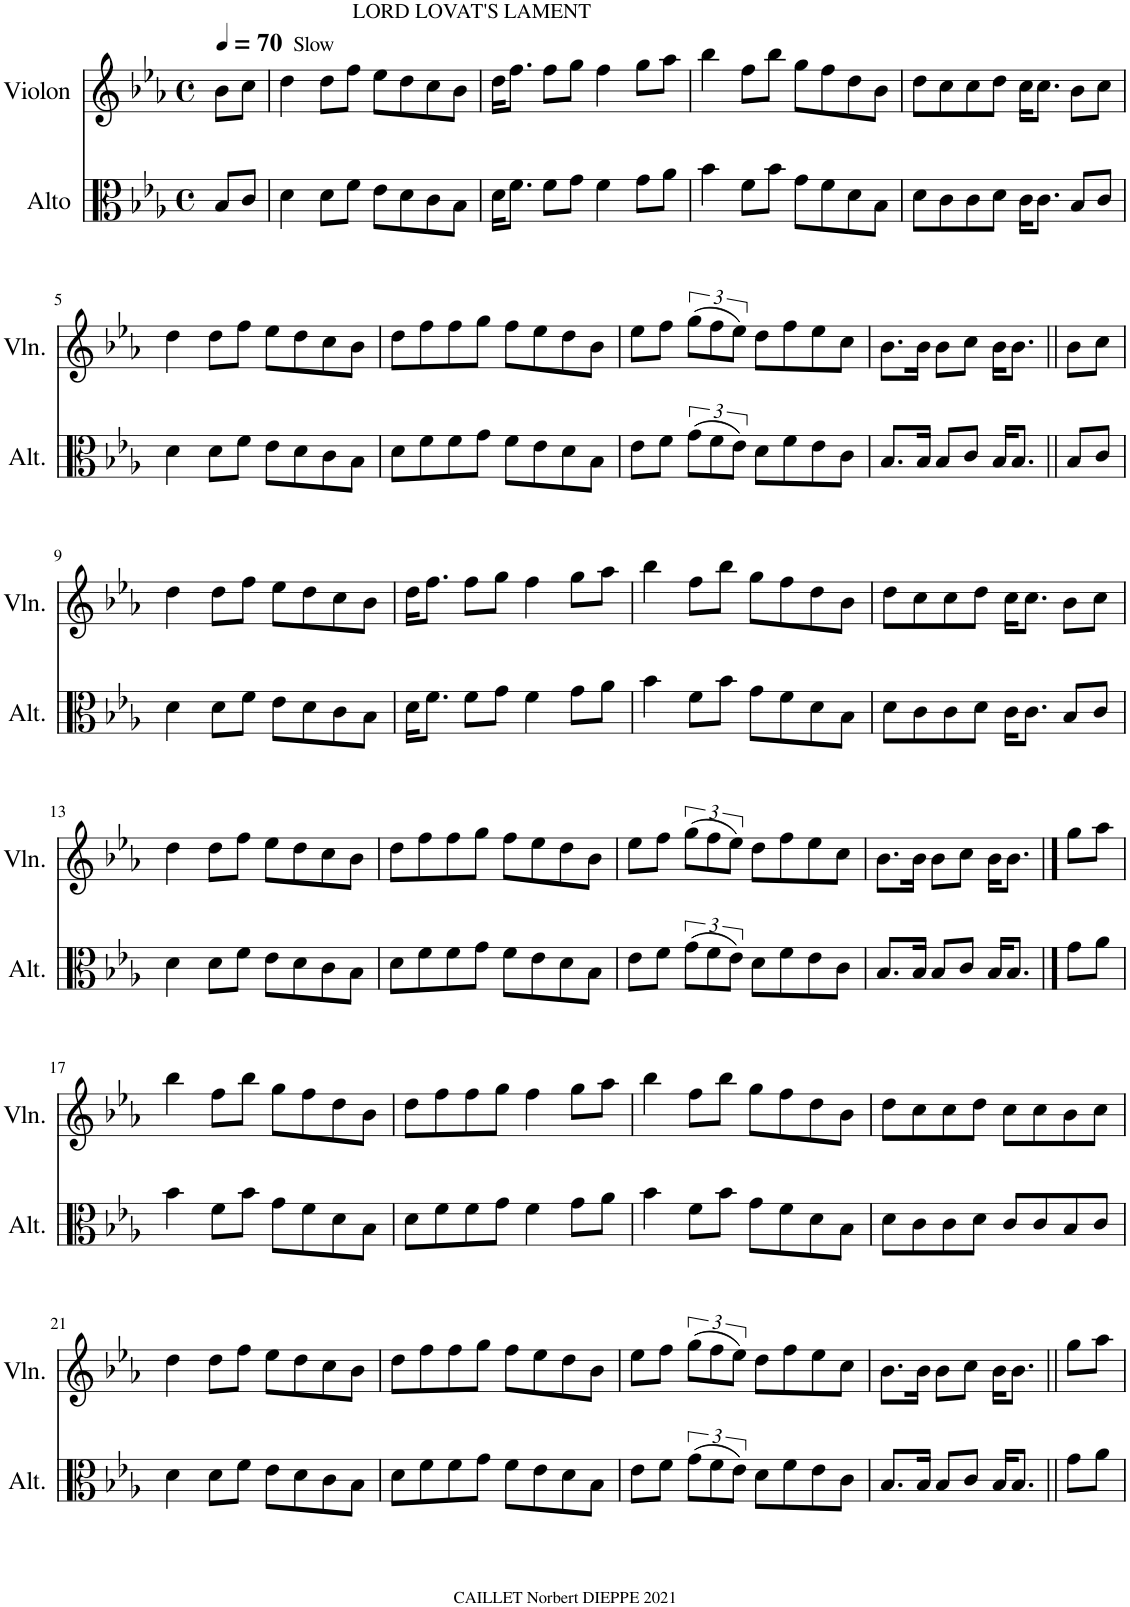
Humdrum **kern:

**kern	**kern
*part2	*part1
*staff2	*staff1
*I"Alto	*I"Violon
*I'Alt.	*I'Vln.
*clefC3	*clefG2
*k[b-e-a-]	*k[b-e-a-]
*M4/4	*M4/4
*met(c)	*met(c)
*MM70	*MM70
=	=
8B-/L	8b-\L
8c/J	8cc\J
=1	=1
!	!LO:TX:a:t=LORD LOVAT'S LAMENT
!	!LO:TX:a:t=Slow
4d\	4dd\
8d\L	8dd\L
8f\J	8ff\J
8e-\L	8ee-\L
8d\	8dd\
8c\	8cc\
8B-\J	8b-\J
=2	=2
16d\KL	16dd\KL
8.f\J	8.ff\J
8f\L	8ff\L
8g\J	8gg\J
4f\	4ff\
8g\L	8gg\L
8a-\J	8aa-\J
=3	=3
4b-\	4bb-\
8f\L	8ff\L
8b-\J	8bb-\J
8g\L	8gg\L
8f\	8ff\
8d\	8dd\
8B-\J	8b-\J
=4	=4
8d\L	8dd\L
8c\	8cc\
8c\	8cc\
8d\J	8dd\J
16c\KL	16cc\KL
8.c\J	8.cc\J
8B-/L	8b-\L
8c/J	8cc\J
!!LO:LB:g=z
=5	=5
4d\	4dd\
8d\L	8dd\L
8f\J	8ff\J
8e-\L	8ee-\L
8d\	8dd\
8c\	8cc\
8B-\J	8b-\J
=6	=6
8d\L	8dd\L
8f\	8ff\
8f\	8ff\
8g\J	8gg\J
8f\L	8ff\L
8e-\	8ee-\
8d\	8dd\
8B-\J	8b-\J
=7	=7
8e-\L	8ee-\L
8f\J	8ff\J
(12g\L	(12gg\L
12f\	12ff\
12e-\J)	12ee-\J)
8d\L	8dd\L
8f\	8ff\
8e-\	8ee-\
8c\J	8cc\J
=8	=8
8.B-/L	8.b-\L
16B-/Jk	16b-\Jk
8B-/L	8b-\L
8c/J	8cc\J
16B-/KL	16b-\KL
8.B-/J	8.b-\J
8B-/L	8b-\L
8c/J	8cc\J
!!LO:LB:g=z
=9	=9
4d\	4dd\
8d\L	8dd\L
8f\J	8ff\J
8e-\L	8ee-\L
8d\	8dd\
8c\	8cc\
8B-\J	8b-\J
=10	=10
16d\KL	16dd\KL
8.f\J	8.ff\J
8f\L	8ff\L
8g\J	8gg\J
4f\	4ff\
8g\L	8gg\L
8a-\J	8aa-\J
=11	=11
4b-\	4bb-\
8f\L	8ff\L
8b-\J	8bb-\J
8g\L	8gg\L
8f\	8ff\
8d\	8dd\
8B-\J	8b-\J
=12	=12
8d\L	8dd\L
8c\	8cc\
8c\	8cc\
8d\J	8dd\J
16c\KL	16cc\KL
8.c\J	8.cc\J
8B-/L	8b-\L
8c/J	8cc\J
!!LO:LB:g=z
=13	=13
4d\	4dd\
8d\L	8dd\L
8f\J	8ff\J
8e-\L	8ee-\L
8d\	8dd\
8c\	8cc\
8B-\J	8b-\J
=14	=14
8d\L	8dd\L
8f\	8ff\
8f\	8ff\
8g\J	8gg\J
8f\L	8ff\L
8e-\	8ee-\
8d\	8dd\
8B-\J	8b-\J
=15	=15
8e-\L	8ee-\L
8f\J	8ff\J
(12g\L	(12gg\L
12f\	12ff\
12e-\J)	12ee-\J)
8d\L	8dd\L
8f\	8ff\
8e-\	8ee-\
8c\J	8cc\J
=16	=16
8.B-/L	8.b-\L
16B-/Jk	16b-\Jk
8B-/L	8b-\L
8c/J	8cc\J
16B-/KL	16b-\KL
8.B-/J	8.b-\J
8g\L	8gg\L
8a-\J	8aa-\J
!!LO:LB:g=z
=17	=17
4b-\	4bb-\
8f\L	8ff\L
8b-\J	8bb-\J
8g\L	8gg\L
8f\	8ff\
8d\	8dd\
8B-\J	8b-\J
=18	=18
8d\L	8dd\L
8f\	8ff\
8f\	8ff\
8g\J	8gg\J
4f\	4ff\
8g\L	8gg\L
8a-\J	8aa-\J
=19	=19
4b-\	4bb-\
8f\L	8ff\L
8b-\J	8bb-\J
8g\L	8gg\L
8f\	8ff\
8d\	8dd\
8B-\J	8b-\J
=20	=20
8d\L	8dd\L
8c\	8cc\
8c\	8cc\
8d\J	8dd\J
8c/L	8cc\L
8c/	8cc\
8B-/	8b-\
8c/J	8cc\J
!!LO:LB:g=z
=21	=21
4d\	4dd\
8d\L	8dd\L
8f\J	8ff\J
8e-\L	8ee-\L
8d\	8dd\
8c\	8cc\
8B-\J	8b-\J
=22	=22
8d\L	8dd\L
8f\	8ff\
8f\	8ff\
8g\J	8gg\J
8f\L	8ff\L
8e-\	8ee-\
8d\	8dd\
8B-\J	8b-\J
=23	=23
8e-\L	8ee-\L
8f\J	8ff\J
(12g\L	(12gg\L
12f\	12ff\
12e-\J)	12ee-\J)
8d\L	8dd\L
8f\	8ff\
8e-\	8ee-\
8c\J	8cc\J
=24	=24
8.B-/L	8.b-\L
16B-/Jk	16b-\Jk
8B-/L	8b-\L
8c/J	8cc\J
16B-/KL	16b-\KL
8.B-/J	8.b-\J
8g\L	8gg\L
8a-\J	8aa-\J
=	=
*-	*-
